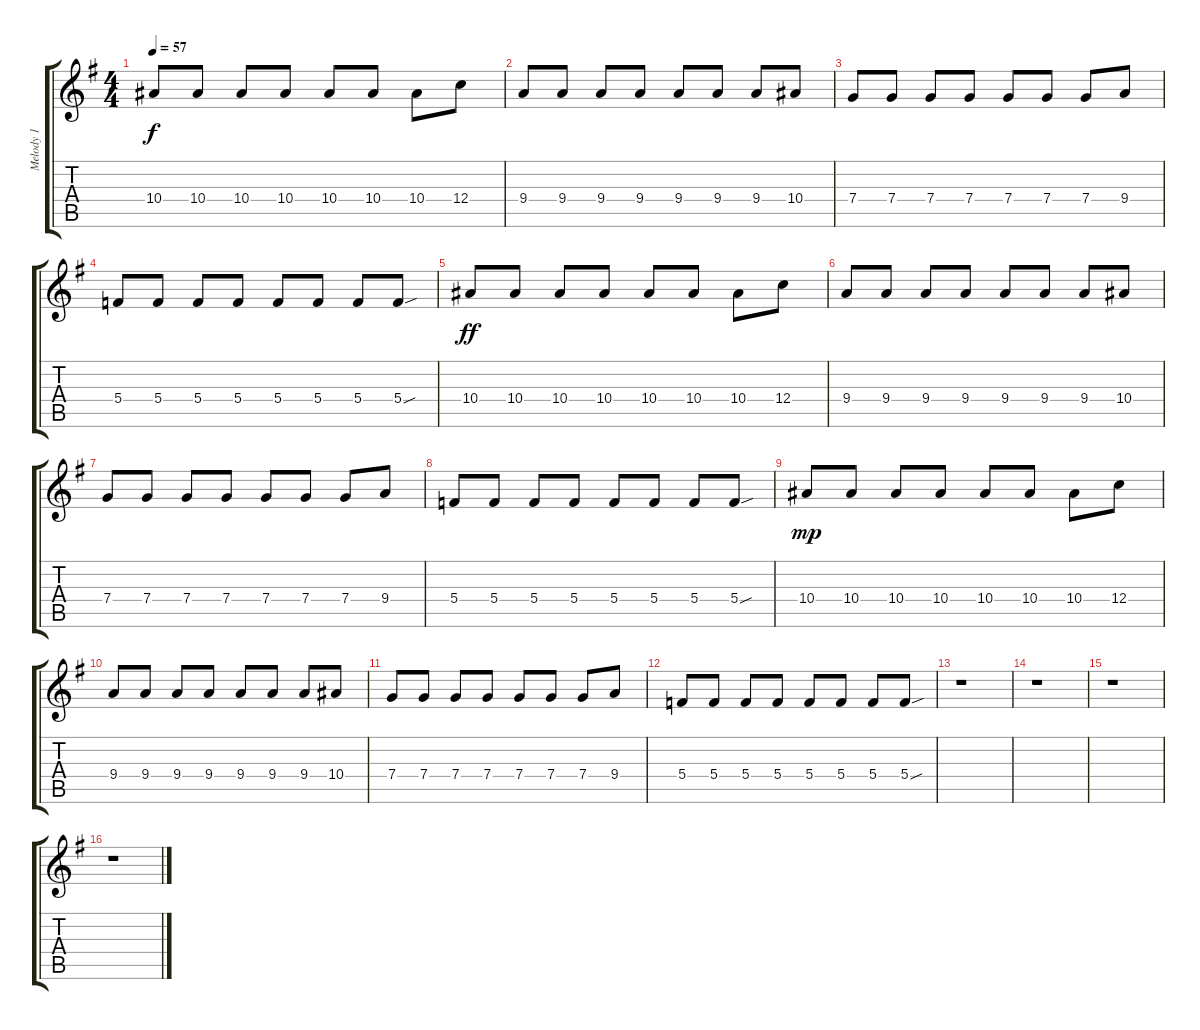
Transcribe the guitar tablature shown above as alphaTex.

\track ("Melody 1" "Melody 1") {instrument electricguitarmuted}
\staff {score tabs}
\tuning (D4 A3 F3 C3 G2 C2) {hide}
\ts (4 4)
\tempo 57
\clef g2
\ks g
10.4.8{dy f instrument electricguitarmuted} 10.4.8 10.4.8 10.4.8 10.4.8 10.4.8 10.4.8 12.4.8 |
9.4.8 9.4.8 9.4.8 9.4.8 9.4.8 9.4.8 9.4.8 10.4.8 |
7.4.8 7.4.8 7.4.8 7.4.8 7.4.8 7.4.8 7.4.8 9.4.8 |
5.4.8 5.4.8 5.4.8 5.4.8 5.4.8 5.4.8 5.4.8 5.4{sou}.8 |
10.4.8{dy ff} 10.4.8 10.4.8 10.4.8 10.4.8 10.4.8 10.4.8 12.4.8 |
9.4.8 9.4.8 9.4.8 9.4.8 9.4.8 9.4.8 9.4.8 10.4.8 |
7.4.8 7.4.8 7.4.8 7.4.8 7.4.8 7.4.8 7.4.8 9.4.8 |
5.4.8 5.4.8 5.4.8 5.4.8 5.4.8 5.4.8 5.4.8 5.4{sou}.8 |
10.4.8{dy mp} 10.4.8 10.4.8 10.4.8 10.4.8 10.4.8 10.4.8 12.4.8 |
9.4.8 9.4.8 9.4.8 9.4.8 9.4.8 9.4.8 9.4.8 10.4.8 |
7.4.8 7.4.8 7.4.8 7.4.8 7.4.8 7.4.8 7.4.8 9.4.8 |
5.4.8 5.4.8 5.4.8 5.4.8 5.4.8 5.4.8 5.4.8 5.4{sou}.8 |
r.1 |
r.1 |
r.1 |
r.1
